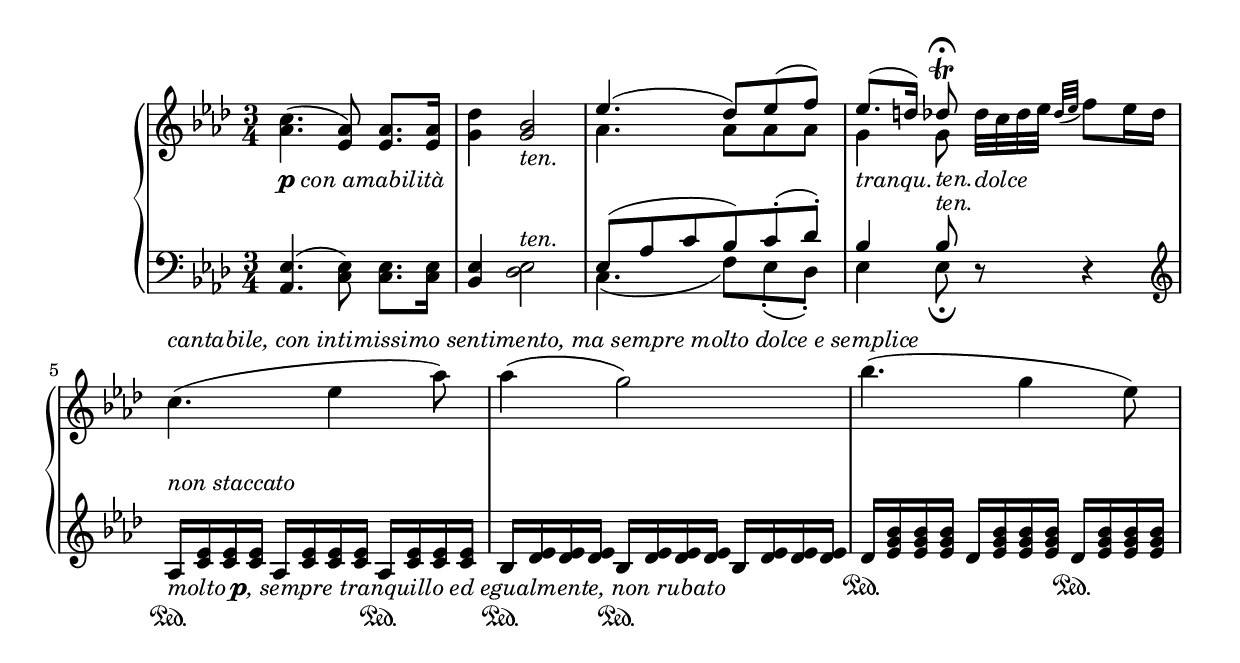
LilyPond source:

%% DO NOT EDIT this file manually; it is automatically
%% generated from LSR http://lsr.dsi.unimi.it
%% Make any changes in LSR itself, or in Documentation/snippets/new/ ,
%% and then run scripts/auxiliar/makelsr.py
%%
%% This file is in the public domain.
\version "2.17.27"

\header {
  lsrtags = "headword"

  texidoc = "
Text headword

"
  doctitle = "Text headword"
} % begin verbatim

\include "english.ly"

% NR 1.8 Text

% L. v. Beethoven, Op. 110
% Piano sonata 31
% measures 1 - 7

\layout {
  \context {
    \Score
    \override SpacingSpanner.base-shortest-duration =
    #(ly:make-moment 1/20)
  }
}

\new PianoStaff <<

  % RH staff
  \new Staff {
    \clef treble
    \key af \major
    \time 3/4

    \once \override TextScript.staff-padding = #4
    <c'' af'>4. (
    _ \markup { \dynamic p \italic { con amabilità } }
    <af' ef'>8 )
    <af' ef'>8. [
    <af' ef'>16 ]

    |

    <df'' g'>4
    <bf' g'>2
    _ \markup { \italic { ten. } }

    |

    <<

      \new Voice {
        \voiceOne
        ef''4. (
        df''8 [ )
        ef'' (
        f'' ) ]

        |

        \once \override TextScript.staff-padding = #4
        ef''8. (
        _ \markup { \italic { tranqu. } }
        d''16 )
        df''8 \trill \fermata
        _ \markup { \italic { ten. } }
      }

      \new Voice {
        \voiceTwo
        af'4.
        af'8 [
        af'8
        af'8 ]

        |

        g'4
        g'8
      }

    >>

    \oneVoice
    \once \override TextScript.staff-padding = #4
    df''32
    _ \markup { \italic dolce }
    c''32
    df''32
    ef''32
    \acciaccatura { df''[ ef'' ] }
    f''8
    ef''16
    df''16

    |
    \break
    \overrideProperty Score.NonMusicalPaperColumn.line-break-system-details #'((alignment-distances . (12)))

    c''4. (
    ^ \markup \italic { cantabile, con intimissimo sentimento,
      ma sempre molto dolce e semplice }
    ef''4
    af''8 )

    |

    af''4 (
    g''2 )

    |

    bf''4. (
    g''4
    ef''8 )

    |
  }

  % LH
  \new Staff {
    \clef bass
    \key af \major
    \time 3/4

    <ef af,>4. (
    <ef c>8 )
    <ef c>8. [
    <ef c>16 ]

    |

    <ef bf,>4
    <ef df>2 ^ \markup { \italic ten. }

    |

    <<

      \new Voice {
        \voiceOne
        ef8 [ (
        af8
        c'8
        bf8 )
        c'8 ( \staccato
        df'8 ]  ) \staccato

        |

        bf4
        bf8 ^ \markup { \italic ten. }
      }

      \new Voice {
        \voiceTwo
        c4. (
        f8 [ )
        ef8 ( \staccato
        df8 ] ) \staccato

        |

        ef4
        ef8 \fermata
      }

    >>

    \oneVoice
    r8
    r4
    \clef treble

    |

    \override Staff.SustainPedalLineSpanner.outside-staff-priority = #1000
    \override Staff.SustainPedalLineSpanner.staff-padding = #7
    \once \override TextScript.padding = #2
    af16 \sustainOn
    ^ \markup \italic { non staccato }
    _ \markup \italic { molto \concat { \dynamic { p } , } sempre tranquillo
      ed egualmente, non rubato }
    <ef' c'>16
    <ef' c'>16
    <ef' c'>16
    af16
    <ef' c'>16
    <ef' c'>16
    <ef' c'>16
    af16 \sustainOn
    <ef' c'>16
    <ef' c'>16
    <ef' c'>16

    |

    bf16 \sustainOn
    <ef' df'>16
    <ef' df'>16
    <ef' df'>16
    bf16 \sustainOn
    <ef' df'>16
    <ef' df'>16
    <ef' df'>16
    bf16
    <ef' df'>16
    <ef' df'>16
    <ef' df'>16

    |

    \override Staff.SustainPedalLineSpanner.staff-padding = #4
    df'16 \sustainOn
    <bf' g' ef'>16
    <bf' g' ef'>16
    <bf' g' ef'>16
    df'16
    <bf' g' ef'>16
    <bf' g' ef'>16
    <bf' g' ef'>16
    df'16 \sustainOn
    <bf' g' ef'>16
    <bf' g' ef'>16
    <bf' g' ef'>16

    |
  }

>>
